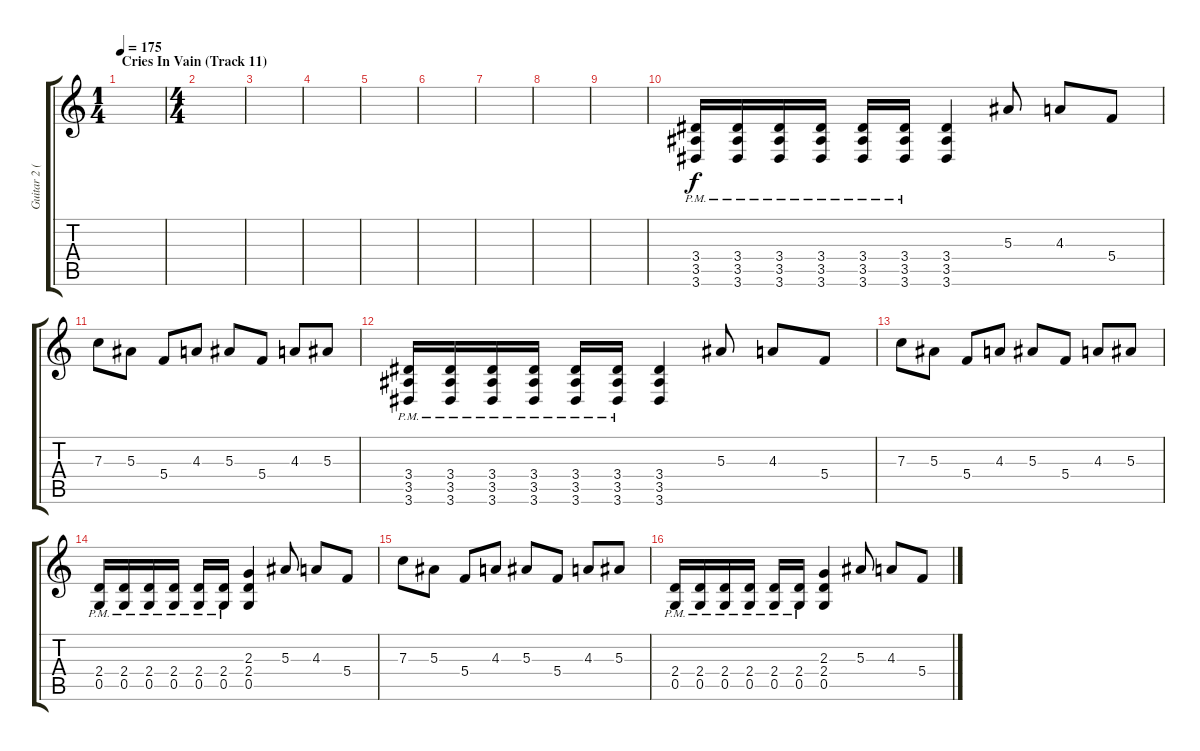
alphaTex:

\track ("Guitar 2 (Distorted- Padget)" "Guitar 2 (") {instrument distortionguitar}
\staff {score tabs}
\tuning (D4 A3 F3 C3 G2 C2) {hide}
\ts (1 4)
\section ("" "Cries In Vain (Track 11)")
\tempo 175
\clef g2
\ks c
|
\ts (4 4)
|
|
|
|
|
|
|
|
(3.4{pm} 3.5{pm} 3.6{pm}).16 (3.4{pm} 3.5{pm} 3.6{pm}).16 (3.4{pm} 3.5{pm} 3.6{pm}).16 (3.4{pm} 3.5{pm} 3.6{pm}).16 (3.4{pm} 3.5{pm} 3.6{pm}).16 (3.4{pm} 3.5{pm} 3.6{pm}).16 (3.4 3.5 3.6).4 5.3.8 4.3.8 5.4.8 |
7.3.8 5.3.8 5.4.8 4.3.8 5.3.8 5.4.8 4.3.8 5.3.8 |
(3.4{pm} 3.5{pm} 3.6{pm}).16 (3.4{pm} 3.5{pm} 3.6{pm}).16 (3.4{pm} 3.5{pm} 3.6{pm}).16 (3.4{pm} 3.5{pm} 3.6{pm}).16 (3.4{pm} 3.5{pm} 3.6{pm}).16 (3.4{pm} 3.5{pm} 3.6{pm}).16 (3.4 3.5 3.6).4 5.3.8 4.3.8 5.4.8 |
7.3.8 5.3.8 5.4.8 4.3.8 5.3.8 5.4.8 4.3.8 5.3.8 |
(2.4{pm} 0.5{pm}).16 (2.4{pm} 0.5{pm}).16 (2.4{pm} 0.5{pm}).16 (2.4{pm} 0.5{pm}).16 (2.4{pm} 0.5{pm}).16 (2.4{pm} 0.5{pm}).16 (2.3 2.4 0.5).4 5.3.8 4.3.8 5.4.8 |
7.3.8 5.3.8 5.4.8 4.3.8 5.3.8 5.4.8 4.3.8 5.3.8 |
(2.4{pm} 0.5{pm}).16 (2.4{pm} 0.5{pm}).16 (2.4{pm} 0.5{pm}).16 (2.4{pm} 0.5{pm}).16 (2.4{pm} 0.5{pm}).16 (2.4{pm} 0.5{pm}).16 (2.3 2.4 0.5).4 5.3.8 4.3.8 5.4.8
